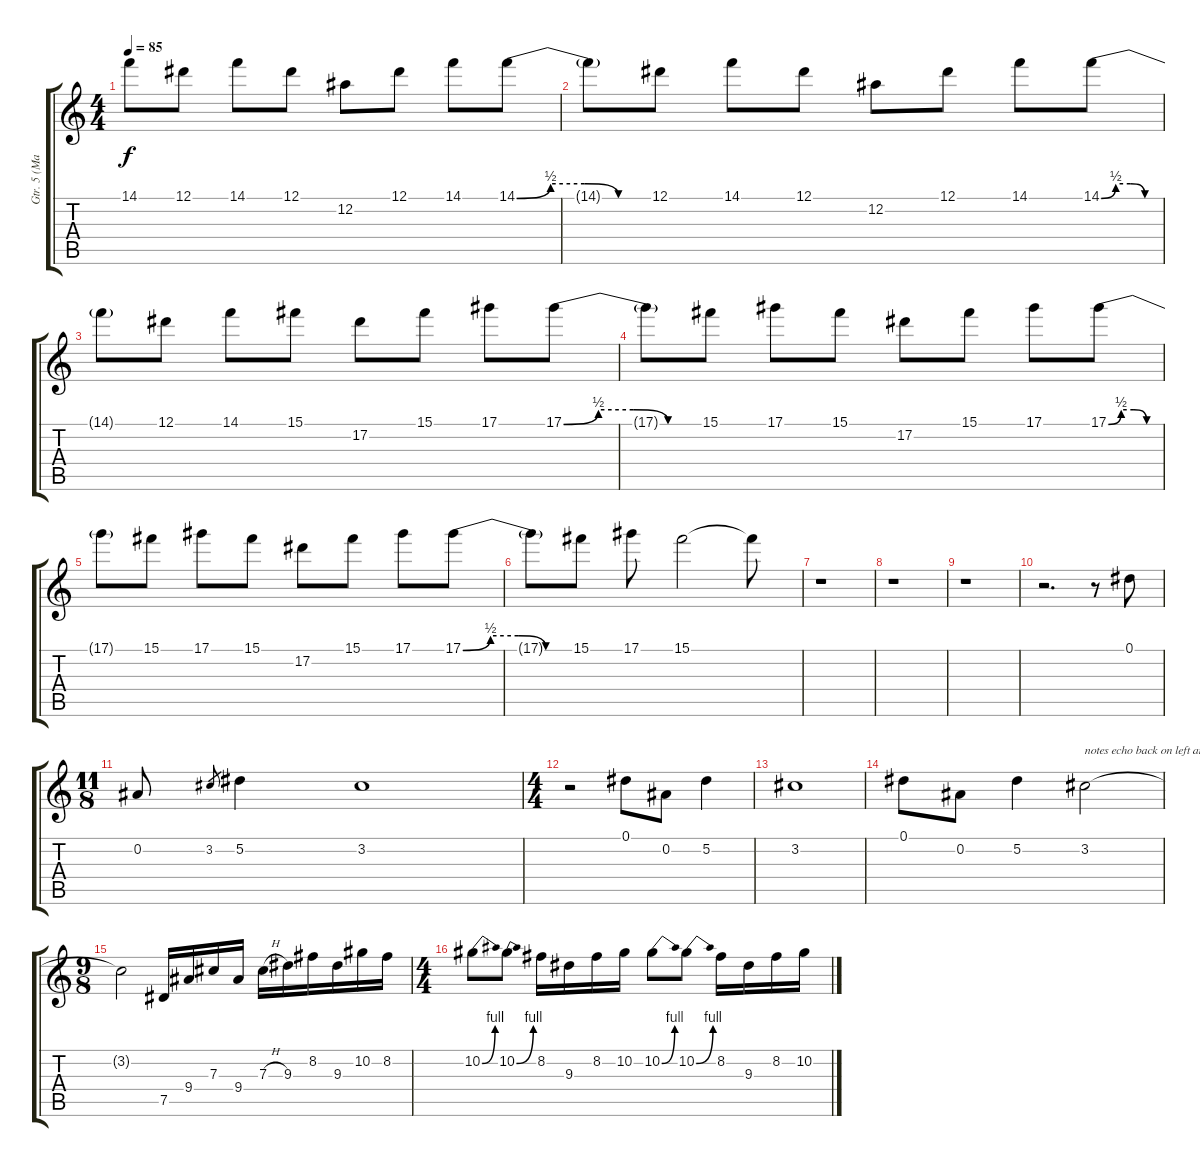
\track ("Gtr. 5 (Main Lead)" "Gtr. 5 (Ma") {instrument overdrivenguitar}
\staff {score tabs}
\tuning (Eb4 Bb3 Gb3 Db3 Ab2 Eb2) {hide}
\ts (4 4)
\tempo 85
\clef g2
\ks c
14.1{t}.8{dy f} 12.1.8 14.1.8 12.1.8 12.2.8 12.1.8 14.1.8 14.1{be (custom 0 0 15 2 30 2 45 0 60 0)}.8 |
14.1{t}.8 12.1.8 14.1.8 12.1.8 12.2.8 12.1.8 14.1.8 14.1{be (custom 0 0 15 2 30 2 45 0 60 0)}.8 |
14.1{t}.8 12.1.8 14.1.8 15.1.8 17.2.8 15.1.8 17.1.8 17.1{be (custom 0 0 15 2 30 2 45 0 60 0)}.8 |
17.1{t}.8 15.1.8 17.1.8 15.1.8 17.2.8 15.1.8 17.1.8 17.1{be (custom 0 0 15 2 30 2 45 0 60 0)}.8 |
17.1{t}.8 15.1.8 17.1.8 15.1.8 17.2.8 15.1.8 17.1.8 17.1{be (custom 0 0 15 2 30 2 45 0 60 0)}.8 |
17.1{t}.8 15.1.8 17.1.8 15.1.2 15.1{t}.8 |
r.1 |
r.1 |
r.1 |
r.2{d} r.8 0.1.8 |
\ts (11 8)
0.2.8 3.2.8{gr} 5.2.4 3.2.1 |
\ts (4 4)
r.2 0.1.8 0.2.8 5.2.4 |
3.2.1 |
0.1.8 0.2.8 5.2.4 3.2.2{txt "notes echo back on left and right speaker pan"} |
\ts (9 8)
3.2{t}.2 7.5.16{volume 16} 9.4.16 7.3.16 9.4.16 7.3{h}.16 9.3.16 8.2.16 9.3.16 10.2.16 8.2.16 |
\ts (4 4)
10.2{be (bend 0 0 60 4)}.8 10.2{be (bend 0 0 60 4)}.8 8.2.16 9.3.16 8.2.16 10.2.16 10.2{be (bend 0 0 60 4)}.8 10.2{be (bend 0 0 60 4)}.8 8.2.16 9.3.16 8.2.16 10.2.16
